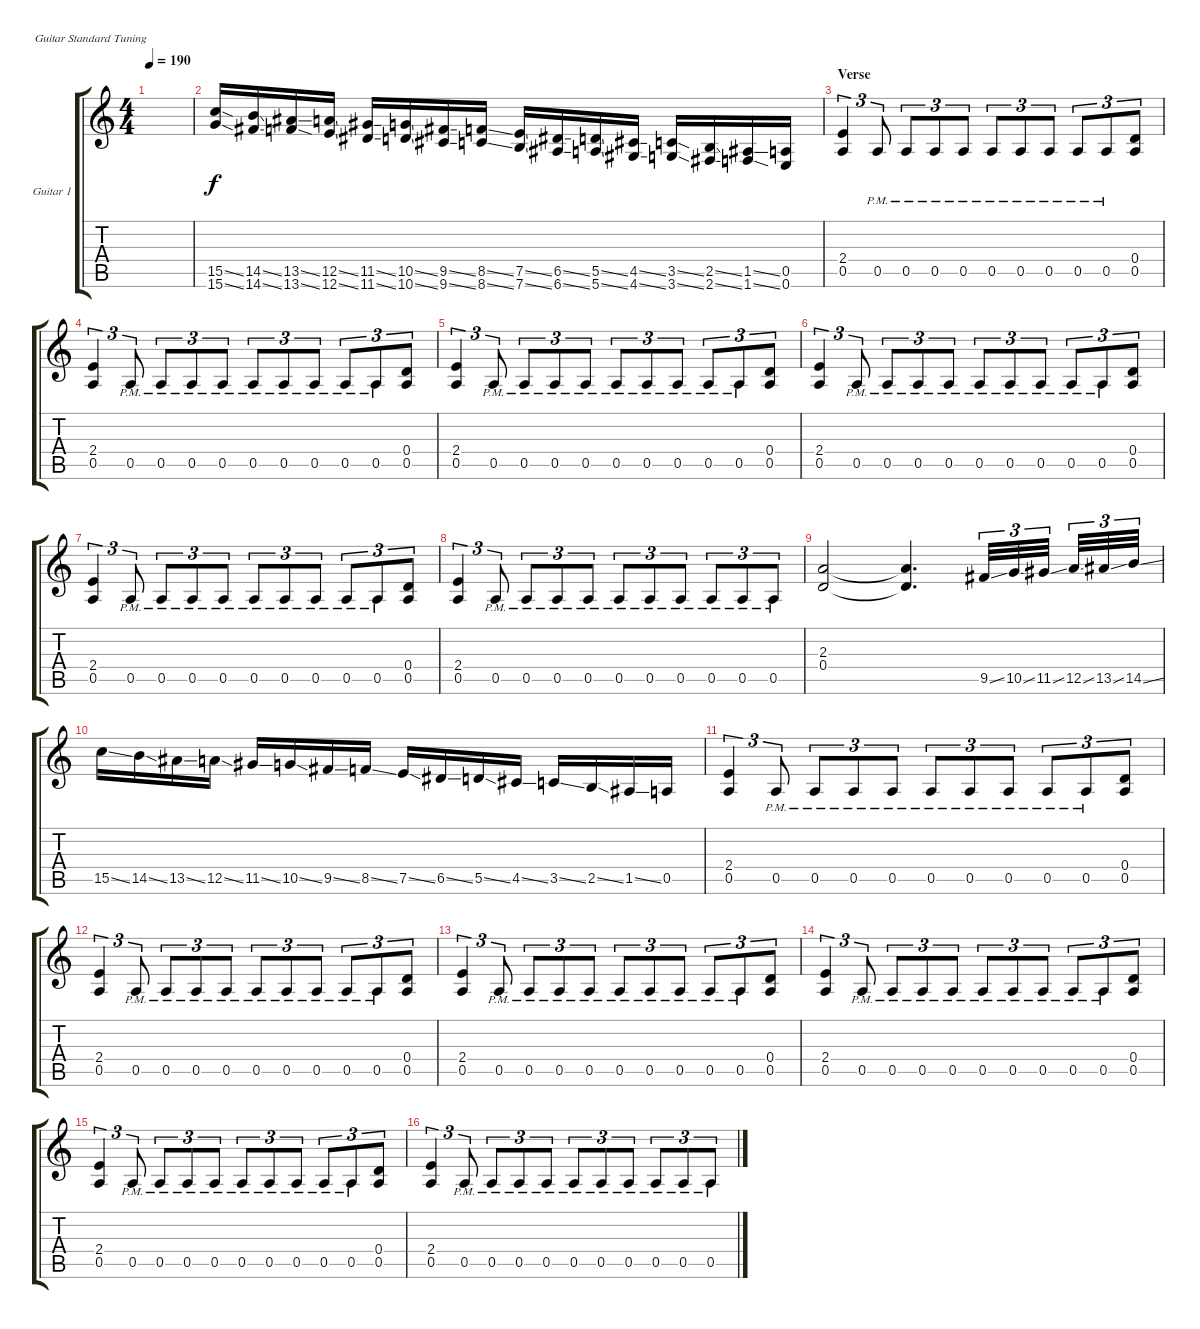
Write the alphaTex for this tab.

\bracketExtendMode groupsimilarinstruments
\firstSystemTrackNameOrientation horizontal
\otherSystemsTrackNameOrientation horizontal
\track ("Guitar 1" "Guitar 1") {instrument distortionguitar}
\staff {score tabs}
\tuning (E4 B3 G3 D3 A2 E2)
\ts (4 4)
\tempo 190
\clef g2
\ks c
|
(15.6{ss} 15.5{ss}).16 (14.6{ss} 14.5{ss}).16 (13.6{ss} 13.5{ss}).16 (12.6{ss} 12.5{ss}).16 (11.6{ss} 11.5{ss}).16 (10.6{ss} 10.5{ss}).16 (9.6{ss} 9.5{ss}).16 (8.6{ss} 8.5{ss}).16 (7.6{ss} 7.5{ss}).16 (6.6{ss} 6.5{ss}).16 (5.6{ss} 5.5{ss}).16 (4.6{ss} 4.5{ss}).16 (3.6{ss} 3.5{ss}).16 (2.6{ss} 2.5{ss}).16 (1.6{ss} 1.5{ss}).16 (0.5 0.6).16 |
\section ("" "Verse")
(0.5 2.4).4{tu (3 2)} 0.5{pm}.8{tu (3 2)} 0.5{pm}.8{tu (3 2)} 0.5{pm}.8{tu (3 2)} 0.5{pm}.8{tu (3 2)} 0.5{pm}.8{tu (3 2)} 0.5{pm}.8{tu (3 2)} 0.5{pm}.8{tu (3 2)} 0.5{pm}.8{tu (3 2)} 0.5{pm}.8{tu (3 2)} (0.5 0.4).8{tu (3 2)} |
(0.5 2.4).4{tu (3 2)} 0.5{pm}.8{tu (3 2)} 0.5{pm}.8{tu (3 2)} 0.5{pm}.8{tu (3 2)} 0.5{pm}.8{tu (3 2)} 0.5{pm}.8{tu (3 2)} 0.5{pm}.8{tu (3 2)} 0.5{pm}.8{tu (3 2)} 0.5{pm}.8{tu (3 2)} 0.5{pm}.8{tu (3 2)} (0.5 0.4).8{tu (3 2)} |
(0.5 2.4).4{tu (3 2)} 0.5{pm}.8{tu (3 2)} 0.5{pm}.8{tu (3 2)} 0.5{pm}.8{tu (3 2)} 0.5{pm}.8{tu (3 2)} 0.5{pm}.8{tu (3 2)} 0.5{pm}.8{tu (3 2)} 0.5{pm}.8{tu (3 2)} 0.5{pm}.8{tu (3 2)} 0.5{pm}.8{tu (3 2)} (0.5 0.4).8{tu (3 2)} |
(0.5 2.4).4{tu (3 2)} 0.5{pm}.8{tu (3 2)} 0.5{pm}.8{tu (3 2)} 0.5{pm}.8{tu (3 2)} 0.5{pm}.8{tu (3 2)} 0.5{pm}.8{tu (3 2)} 0.5{pm}.8{tu (3 2)} 0.5{pm}.8{tu (3 2)} 0.5{pm}.8{tu (3 2)} 0.5{pm}.8{tu (3 2)} (0.5 0.4).8{tu (3 2)} |
(0.5 2.4).4{tu (3 2)} 0.5{pm}.8{tu (3 2)} 0.5{pm}.8{tu (3 2)} 0.5{pm}.8{tu (3 2)} 0.5{pm}.8{tu (3 2)} 0.5{pm}.8{tu (3 2)} 0.5{pm}.8{tu (3 2)} 0.5{pm}.8{tu (3 2)} 0.5{pm}.8{tu (3 2)} 0.5{pm}.8{tu (3 2)} (0.5 0.4).8{tu (3 2)} |
(0.5 2.4).4{tu (3 2)} 0.5{pm}.8{tu (3 2)} 0.5{pm}.8{tu (3 2)} 0.5{pm}.8{tu (3 2)} 0.5{pm}.8{tu (3 2)} 0.5{pm}.8{tu (3 2)} 0.5{pm}.8{tu (3 2)} 0.5{pm}.8{tu (3 2)} 0.5{pm}.8{tu (3 2)} 0.5{pm}.8{tu (3 2)} 0.5{pm}.8{tu (3 2)} |
(0.4 2.3).2 (0.4{t} 2.3{t}).4{d} 9.5{ss}.32{tu (3 2)} 10.5{ss}.32{tu (3 2)} 11.5{ss}.32{tu (3 2)} 12.5{ss}.32{tu (3 2)} 13.5{ss}.32{tu (3 2)} 14.5{ss}.32{tu (3 2)} |
15.5{ss}.16 14.5{ss}.16 13.5{ss}.16 12.5{ss}.16 11.5{ss}.16 10.5{ss}.16 9.5{ss}.16 8.5{ss}.16 7.5{ss}.16 6.5{ss}.16 5.5{ss}.16 4.5{ss}.16 3.5{ss}.16 2.5{ss}.16 1.5{ss}.16 0.5.16 |
(0.5 2.4).4{tu (3 2)} 0.5{pm}.8{tu (3 2)} 0.5{pm}.8{tu (3 2)} 0.5{pm}.8{tu (3 2)} 0.5{pm}.8{tu (3 2)} 0.5{pm}.8{tu (3 2)} 0.5{pm}.8{tu (3 2)} 0.5{pm}.8{tu (3 2)} 0.5{pm}.8{tu (3 2)} 0.5{pm}.8{tu (3 2)} (0.5 0.4).8{tu (3 2)} |
(0.5 2.4).4{tu (3 2)} 0.5{pm}.8{tu (3 2)} 0.5{pm}.8{tu (3 2)} 0.5{pm}.8{tu (3 2)} 0.5{pm}.8{tu (3 2)} 0.5{pm}.8{tu (3 2)} 0.5{pm}.8{tu (3 2)} 0.5{pm}.8{tu (3 2)} 0.5{pm}.8{tu (3 2)} 0.5{pm}.8{tu (3 2)} (0.5 0.4).8{tu (3 2)} |
(0.5 2.4).4{tu (3 2)} 0.5{pm}.8{tu (3 2)} 0.5{pm}.8{tu (3 2)} 0.5{pm}.8{tu (3 2)} 0.5{pm}.8{tu (3 2)} 0.5{pm}.8{tu (3 2)} 0.5{pm}.8{tu (3 2)} 0.5{pm}.8{tu (3 2)} 0.5{pm}.8{tu (3 2)} 0.5{pm}.8{tu (3 2)} (0.5 0.4).8{tu (3 2)} |
(0.5 2.4).4{tu (3 2)} 0.5{pm}.8{tu (3 2)} 0.5{pm}.8{tu (3 2)} 0.5{pm}.8{tu (3 2)} 0.5{pm}.8{tu (3 2)} 0.5{pm}.8{tu (3 2)} 0.5{pm}.8{tu (3 2)} 0.5{pm}.8{tu (3 2)} 0.5{pm}.8{tu (3 2)} 0.5{pm}.8{tu (3 2)} (0.5 0.4).8{tu (3 2)} |
(0.5 2.4).4{tu (3 2)} 0.5{pm}.8{tu (3 2)} 0.5{pm}.8{tu (3 2)} 0.5{pm}.8{tu (3 2)} 0.5{pm}.8{tu (3 2)} 0.5{pm}.8{tu (3 2)} 0.5{pm}.8{tu (3 2)} 0.5{pm}.8{tu (3 2)} 0.5{pm}.8{tu (3 2)} 0.5{pm}.8{tu (3 2)} (0.5 0.4).8{tu (3 2)} |
(0.5 2.4).4{tu (3 2)} 0.5{pm}.8{tu (3 2)} 0.5{pm}.8{tu (3 2)} 0.5{pm}.8{tu (3 2)} 0.5{pm}.8{tu (3 2)} 0.5{pm}.8{tu (3 2)} 0.5{pm}.8{tu (3 2)} 0.5{pm}.8{tu (3 2)} 0.5{pm}.8{tu (3 2)} 0.5{pm}.8{tu (3 2)} 0.5{pm}.8{tu (3 2)}
